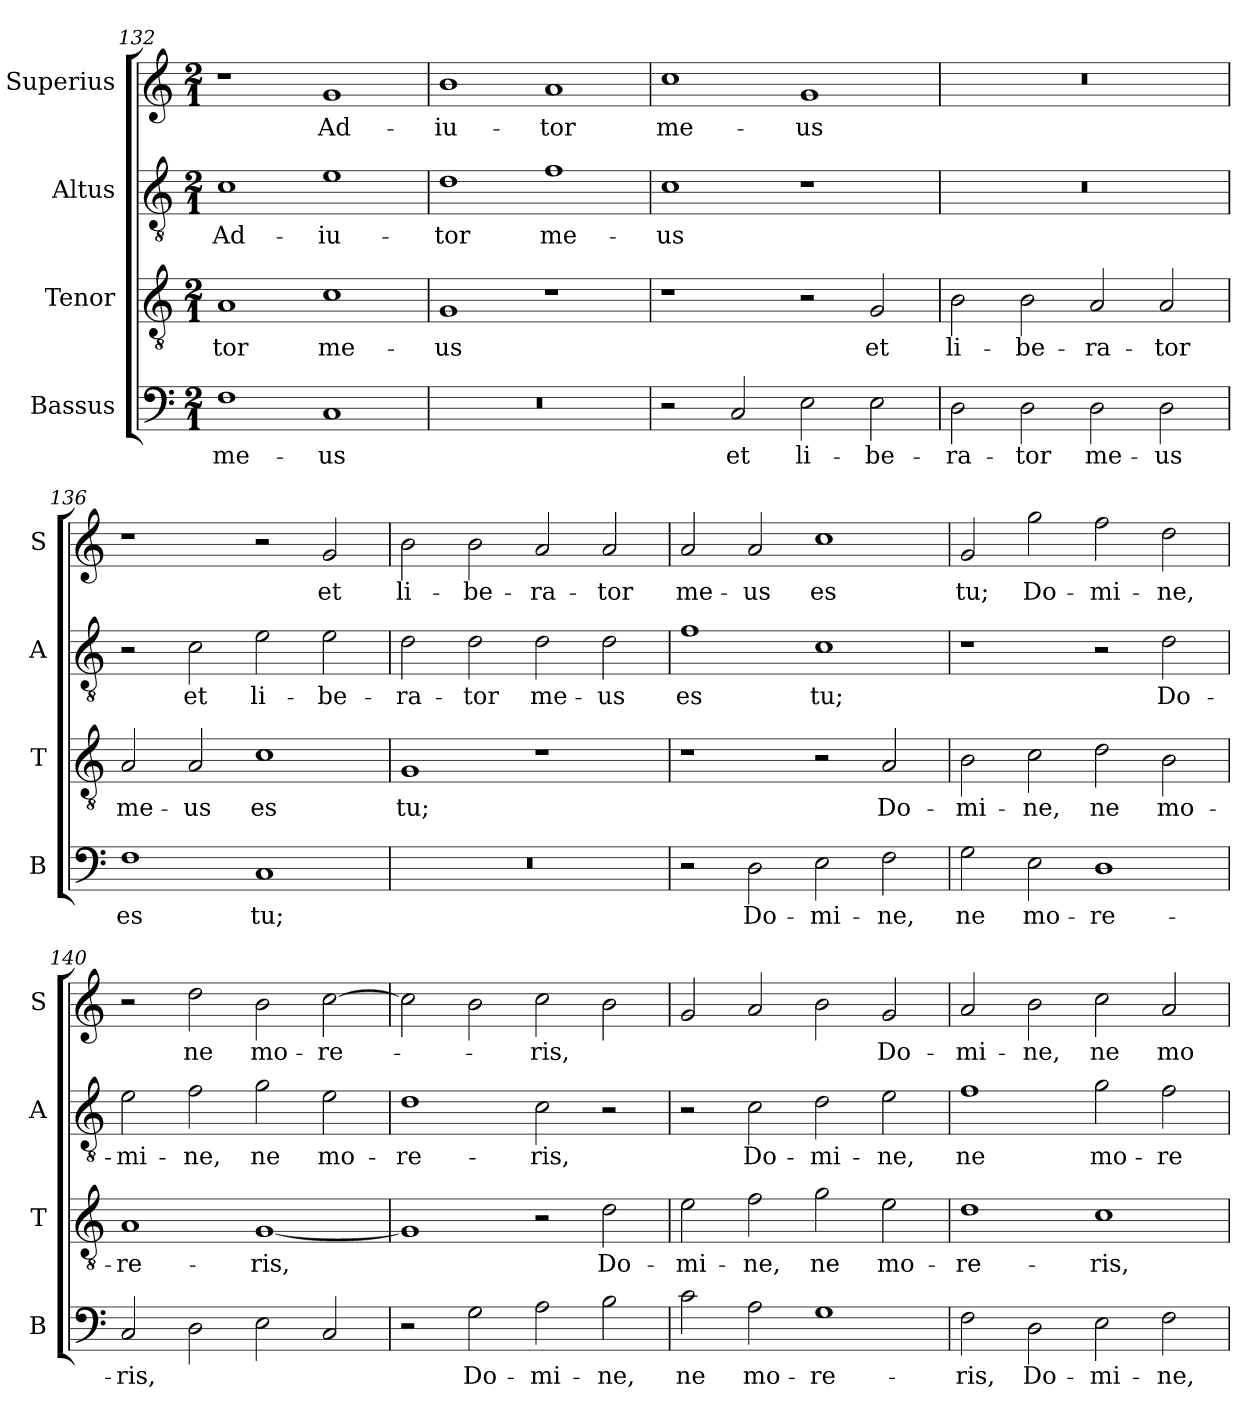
**kern	**text	**kern	**text	**kern	**text	**kern	**text
*part4	*part4	*part3	*part3	*part2	*part2	*part1	*part1
*staff4	*staff4	*staff3	*staff3	*staff2	*staff2	*staff1	*staff1
*I"Bassus	*	*I"Tenor	*	*I"Altus	*	*I"Superius	*
*I'B	*	*I'T	*	*I'A	*	*I'S	*
*clefF4	*	*clefGv2	*	*clefGv2	*	*clefG2	*
*k[]	*	*k[]	*	*k[]	*	*k[]	*
*M2/1	*	*M2/1	*	*M2/1	*	*M2/1	*
=132	=132	=132	=132	=132	=132	=132	=132
1F	me-	1A	-tor	1c	Ad-	1r	.
1C	-us	1c	me-	1e	-iu-	1g	Ad-
=133	=133	=133	=133	=133	=133	=133	=133
0r	.	1G	-us	1d	-tor	1b	-iu-
.	.	1r	.	1f	me-	1a	-tor
=134	=134	=134	=134	=134	=134	=134	=134
2r	.	1r	.	1c	-us	1cc	me-
2C	et	.	.	.	.	.	.
2E	li-	2r	.	1r	.	1g	-us
2E	-be-	2G	et	.	.	.	.
=135	=135	=135	=135	=135	=135	=135	=135
2D	-ra-	2B	li-	0r	.	0r	.
2D	-tor	2B	-be-	.	.	.	.
2D	me-	2A	-ra-	.	.	.	.
2D	-us	2A	-tor	.	.	.	.
=136	=136	=136	=136	=136	=136	=136	=136
1F	es	2A	me-	2r	.	1r	.
.	.	2A	-us	2c	et	.	.
1C	tu;	1c	es	2e	li-	2r	.
.	.	.	.	2e	-be-	2g	et
=137	=137	=137	=137	=137	=137	=137	=137
0r	.	1G	tu;	2d	-ra-	2b	li-
.	.	.	.	2d	-tor	2b	-be-
.	.	1r	.	2d	me-	2a	-ra-
.	.	.	.	2d	-us	2a	-tor
=138	=138	=138	=138	=138	=138	=138	=138
2r	.	1r	.	1f	es	2a	me-
2D	Do-	.	.	.	.	2a	-us
2E	-mi-	2r	.	1c	tu;	1cc	es
2F	-ne,	2A	Do-	.	.	.	.
=139	=139	=139	=139	=139	=139	=139	=139
2G	ne	2B	-mi-	1r	.	2g	tu;
2E	mo-	2c	-ne,	.	.	2gg	Do-
1D	-re-	2d	ne	2r	.	2ff	-mi-
.	.	2B	mo-	2d	Do-	2dd	-ne,
=140	=140	=140	=140	=140	=140	=140	=140
2C	-ris,	1A	-re-	2e	-mi-	2r	.
2D	.	.	.	2f	-ne,	2dd	ne
2E	.	[1G	-ris,	2g	ne	2b	mo-
2C	.	.	.	2e	mo-	[2cc	-re-
=141	=141	=141	=141	=141	=141	=141	=141
2r	.	1G]	.	1d	-re-	2cc]	.
2G	Do-	.	.	.	.	2b	.
2A	-mi-	2r	.	2c	-ris,	2cc	-ris,
2B	-ne,	2d	Do-	2r	.	2b	.
=142	=142	=142	=142	=142	=142	=142	=142
2c	ne	2e	-mi-	2r	.	2g	.
2A	mo-	2f	-ne,	2c	Do-	2a	.
1G	-re-	2g	ne	2d	-mi-	2b	.
.	.	2e	mo-	2e	-ne,	2g	Do-
=143	=143	=143	=143	=143	=143	=143	=143
2F	-ris,	1d	-re-	1f	ne	2a	-mi-
2D	Do-	.	.	.	.	2b	-ne,
2E	-mi-	1c	-ris,	2g	mo-	2cc	ne
2F	-ne,	.	.	2f	-re-	2a	mo-
=	=	=	=	=	=	=	=
*-	*-	*-	*-	*-	*-	*-	*-
